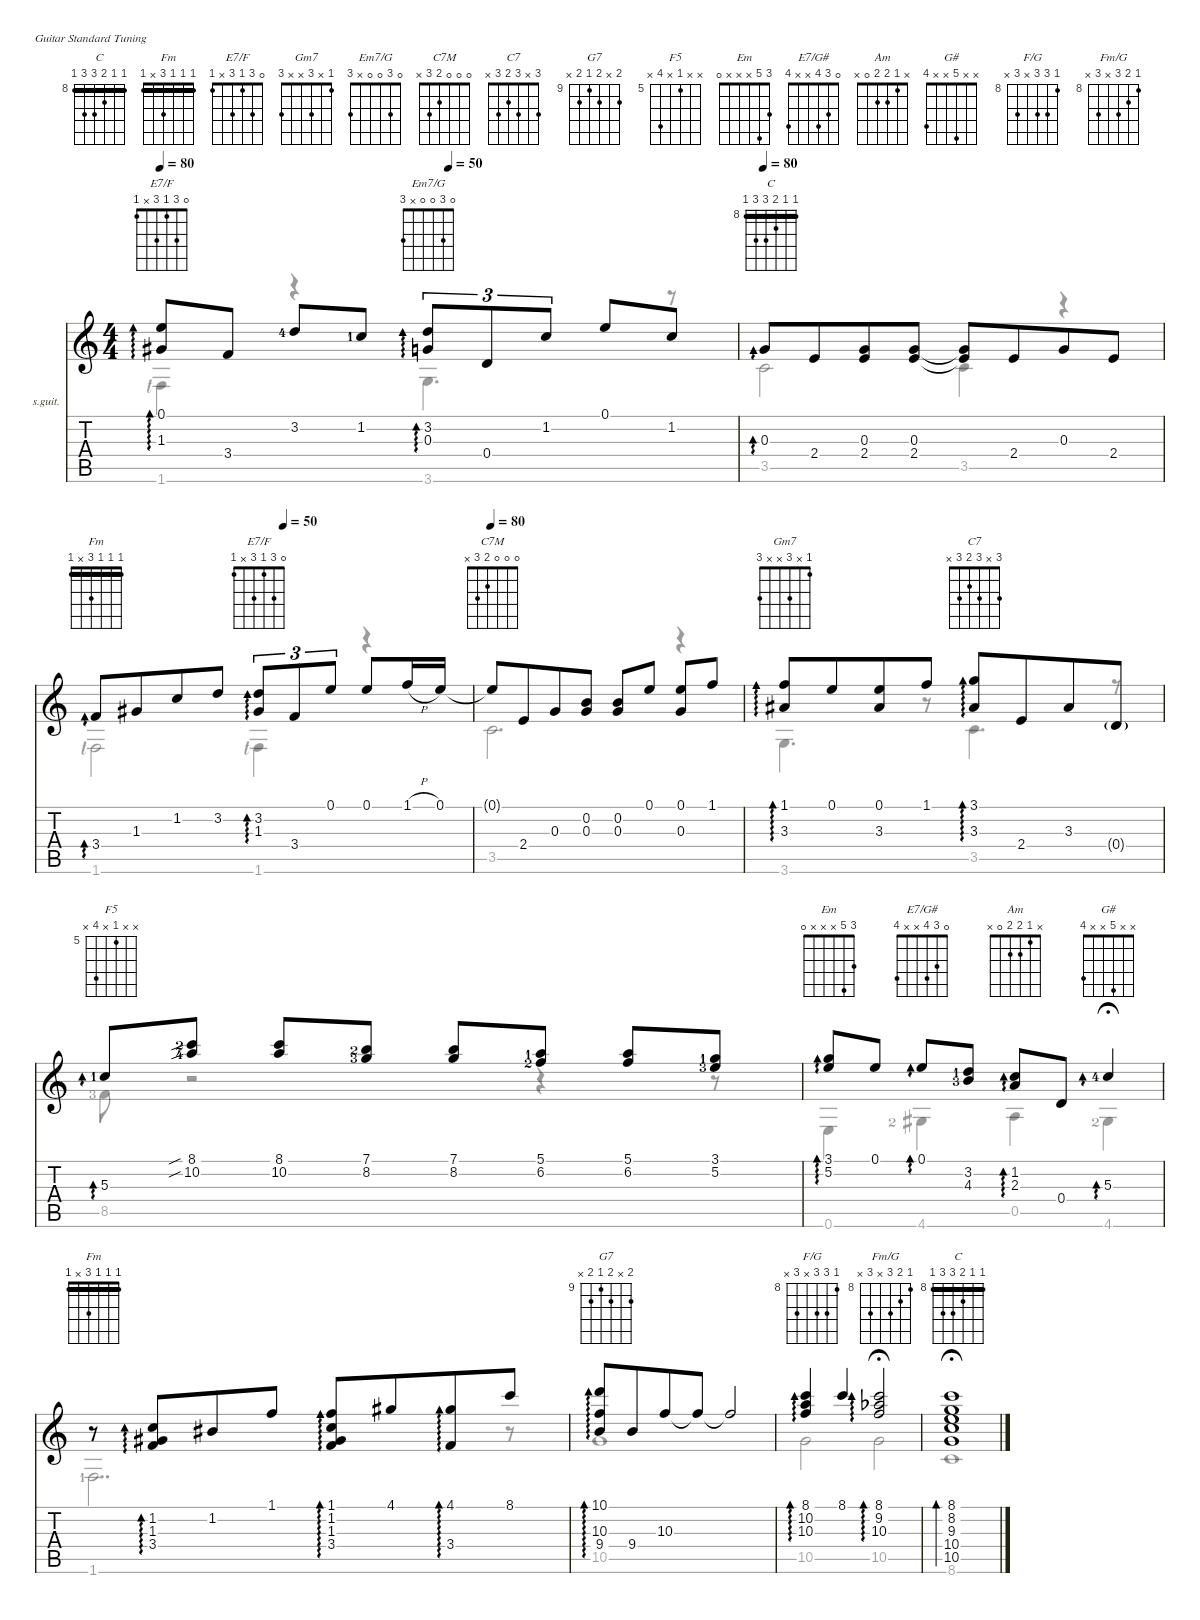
\defaultSystemsLayout 4
\hideDynamics
\bracketExtendMode nobrackets
\firstSystemTrackNameOrientation horizontal
\otherSystemsTrackNameOrientation horizontal
\chordDiagramsInScore
\defaultBarNumberDisplay Hide
\track ("Steel Guitar" "s.guit.") {instrument acousticguitarsteel}
\staff {score tabs}
\tuning (E4 B3 G3 D3 A2 E2)
\chord ("C" 0 1 0 2 3 x)
\chord ("Fm" x 1 1 3 x 1) {barre 1}
\chord ("E7/F" 0 3 1 3 x 1)
\chord ("Gm7" 1 x 3 x x 3)
\chord ("Em7/G" 0 3 0 0 x 3)
\chord ("C7M" 0 0 0 2 3 x)
\chord ("C7" 3 x 3 2 3 x)
\chord ("Fm" 1 1 1 3 x 1) {barre (1 1 1)}
\chord ("G7" 10 x 10 9 10 x) {firstfret 9}
\chord ("C" 8 8 9 10 10 8) {firstfret 8 barre (8 8)}
\chord ("F5" x x 5 x 8 x) {firstfret 5}
\chord ("Em " 3 5 x x x 0)
\chord ("E7/G#" 0 3 4 x x 4)
\chord ("Am" x 1 2 2 0 x)
\chord ("G# " x x 5 x x 4)
\chord ("F/G" 8 10 10 x 10 x) {firstfret 8}
\chord ("Fm/G" 8 9 10 x 10 x) {firstfret 8}
\voice
\ts (4 4)
\tempo 80
\tempo (50 0.5)
\clef g2
\ks c
(1.3{acc #} 0.1).8{ad 0 ch "E7/F" dy mf beam Up} 3.4.8{beam Up} 3.2{lf 5}.8{beam Up} 1.2{lf 2}.8{beam Up} (3.2 0.3).8{tu (3 2) ad 0 ch "Em7/G" beam Up} 0.4.8{tu (3 2) beam Up} 1.2.8{tu (3 2) beam Up} 0.1.8{beam Up} 1.2.8{beam Up} |
\tempo 80
0.3.8{ad 0 ch "C" beam Up beam merge} 2.4.8{beam Up beam merge} (2.4 0.3).8{beam Up beam merge} (0.3 2.4).8{beam Up} (0.3{t} 2.4{t}).8{beam Up beam merge} 2.4.8{beam Up beam merge} 0.3.8{beam Up beam merge} 2.4.8{beam Up} |
\tempo (50 0.5)
3.4.8{ad 0 ch "Fm" beam Up beam merge} 1.3{acc #}.8{beam Up beam merge} 1.2.8{beam Up beam merge} 3.2.8{beam Up} (3.2 1.3{acc #}).8{tu (3 2) ad 0 ch "E7/F" beam Up} 3.4.8{tu (3 2) beam Up} 0.1.8{tu (3 2) beam Up} 0.1.8{beam Up} 1.1{h}.16{beam Up} 0.1.16{beam Up} |
\tempo 80
0.1{t}.8{ch "C7M" beam Up beam merge} 2.4.8{beam Up beam merge} 0.3.8{beam Up beam merge} (0.2 0.3).8{beam Up} (0.2 0.3).8{beam Up beam merge} 0.1.8{beam Up} (0.1 0.3).8{beam Up beam merge} 1.1.8{beam Up} |
(3.3{acc #} 1.1).8{ad 0 ch "Gm7" beam Up beam merge} 0.1.8{beam Up beam merge} (0.1 3.3{acc #}).8{beam Up beam merge} 1.1.8{beam Up} (3.3{acc #} 3.1).8{ad 0 ch "C7" beam Up beam merge} 2.4.8{beam Up beam merge} 3.3{acc #}.8{beam Up beam merge} 0.4{g}.8{beam Up} |
5.3{lf 2}.8{ad 0 ch "F5" beam Up beam merge} (10.2{sib lf 5} 8.1{sib lf 3}).8{beam Up} (8.1 10.2).8{beam Up} (8.2{lf 4} 7.1{lf 3}).8{beam Up} (7.1 8.2).8{beam Up} (5.1{lf 2} 6.2{lf 3}).8{beam Up} (6.2 5.1).8{beam Up} (3.1{lf 2} 5.2{lf 4}).8{beam Up} |
(3.1 5.2).8{ad 0 ch "Em " beam Up} 0.1.8{beam Up} 0.1.8{ad 0 ch "E7/G#" beam Up} (3.2{lf 2} 4.3{lf 4}).8{beam Up} (1.2 2.3).8{ad 0 ch "Am" beam Up} 0.4.8{beam Up} 5.3{lf 5}.4{ad 0 ch "G# " fermata (medium 0.5) beam Up} |
r.8{ch "Fm" beam Up} (3.4 1.2 1.3{acc #}).8{ad 0 beam Up beam merge} 1.2{acc #}.8{beam Up beam merge} 1.1.8{beam Up} (1.1 3.4 1.2 1.3{acc #}).8{ad 0 beam Up beam merge} 4.1{acc #}.8{beam Up beam merge} (4.1{acc #} 3.4).8{ad 0 beam Up beam merge} 8.1.8{beam Up} |
(10.1 10.3 9.4).8{ad 0 ch "G7" beam Up beam merge} 9.4.8{beam Up beam merge} 10.3.8{beam Up} 10.3{t}.8{beam Up} 10.3{t}.2{beam Up} |
(8.1 10.2 10.3).4{ad 0 ch "F/G" beam Up} 8.1.4{beam Up} (8.1 9.2{acc b} 10.3).2{ad 0 ch "Fm/G" fermata (medium 0.5) beam Up} |
(8.1 8.2 9.3 10.4 10.5).1{bd 223 ch "C" fermata (medium 0.5) beam Up}
\voice
\clef g2
\ottava regular
\simile none
\ks c
1.6{lf 1}.4{dy mf beam Down} r.4{beam Down} 3.6.4{d beam Down} r.8{beam Down} |
3.5.2{beam Down} 3.5.4{beam Down} r.4{beam Down} |
1.6{lf 1}.2{beam Down} 1.6{lf 1}.4{beam Down} r.4{beam Down} |
3.5.2{d beam Down} r.4{beam Down} |
3.6.4{d beam Down} r.8{beam Down} 3.5.4{d beam Down} r.8{beam Down} |
8.5{lf 4}.8{beam Down} r.2{beam Down} r.4{beam Down} r.8{beam Down} |
0.6.4{beam Down} 4.6{lf 3 acc #}.4{beam Down} 0.5.4{beam Down} 4.6{lf 3 acc #}.4{fermata (medium 0.5) beam Down} |
1.6{lf 2}.2{dd beam Down} r.8{beam Down} |
10.5.1{beam Down} |
10.5.2{beam Down} 10.5.2{fermata (medium 0.5) beam Down} |
8.6.1{fermata (medium 0.5) beam Down}
